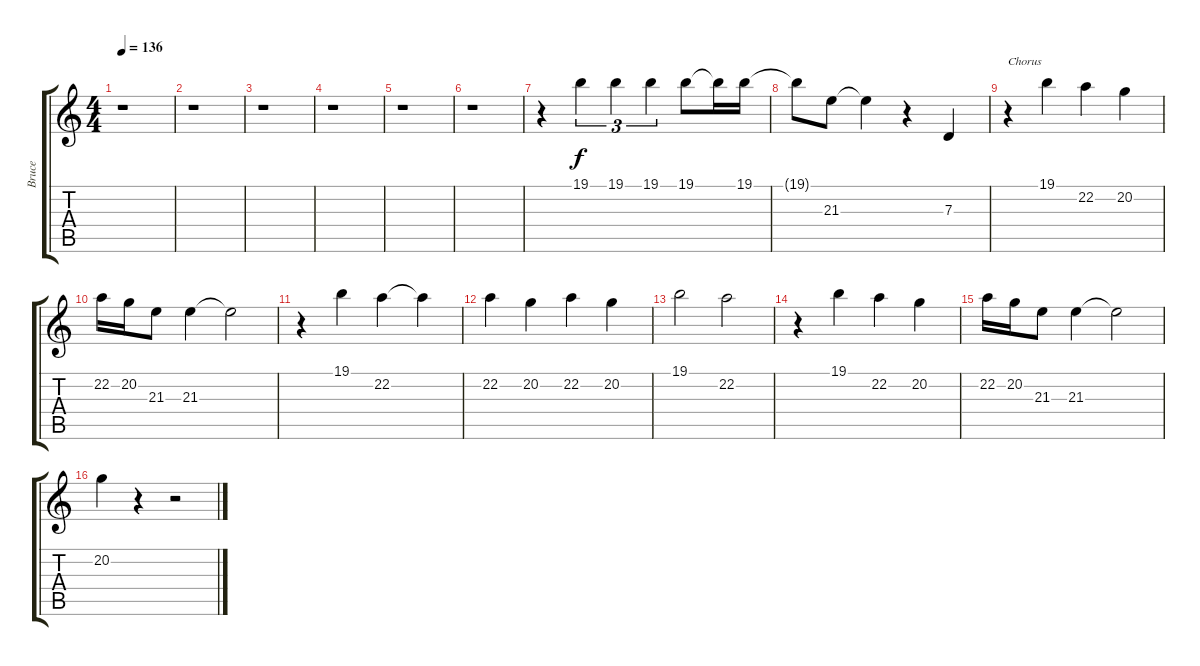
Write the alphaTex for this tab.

\track ("Bruce" "Bruce") {instrument lead4chiff}
\staff {score tabs}
\tuning (E4 B3 G3 D3 A2 E2) {hide}
\ts (4 4)
\tempo 136
\clef g2
\ks c
r.1{dy mp} |
r.1 |
r.1 |
r.1 |
r.1 |
r.1 |
r.4 19.1.4{tu (3 2) dy f} 19.1.4{tu (3 2)} 19.1.4{tu (3 2)} 19.1.8 19.1{t}.16 19.1.16 |
19.1{t}.8 21.3.8 21.3{t}.4 r.4 7.3.4 |
r.4{txt "Chorus"} 19.1.4 22.2.4 20.2.4 |
22.2.16 20.2.16 21.3.8 21.3.4 21.3{t}.2 |
r.4 19.1.4 22.2.4 22.2{t}.4 |
22.2.4 20.2.4 22.2.4 20.2.4 |
19.1.2 22.2.2 |
r.4 19.1.4 22.2.4 20.2.4 |
22.2.16 20.2.16 21.3.8 21.3.4 21.3{t}.2 |
20.2.4 r.4 r.2
